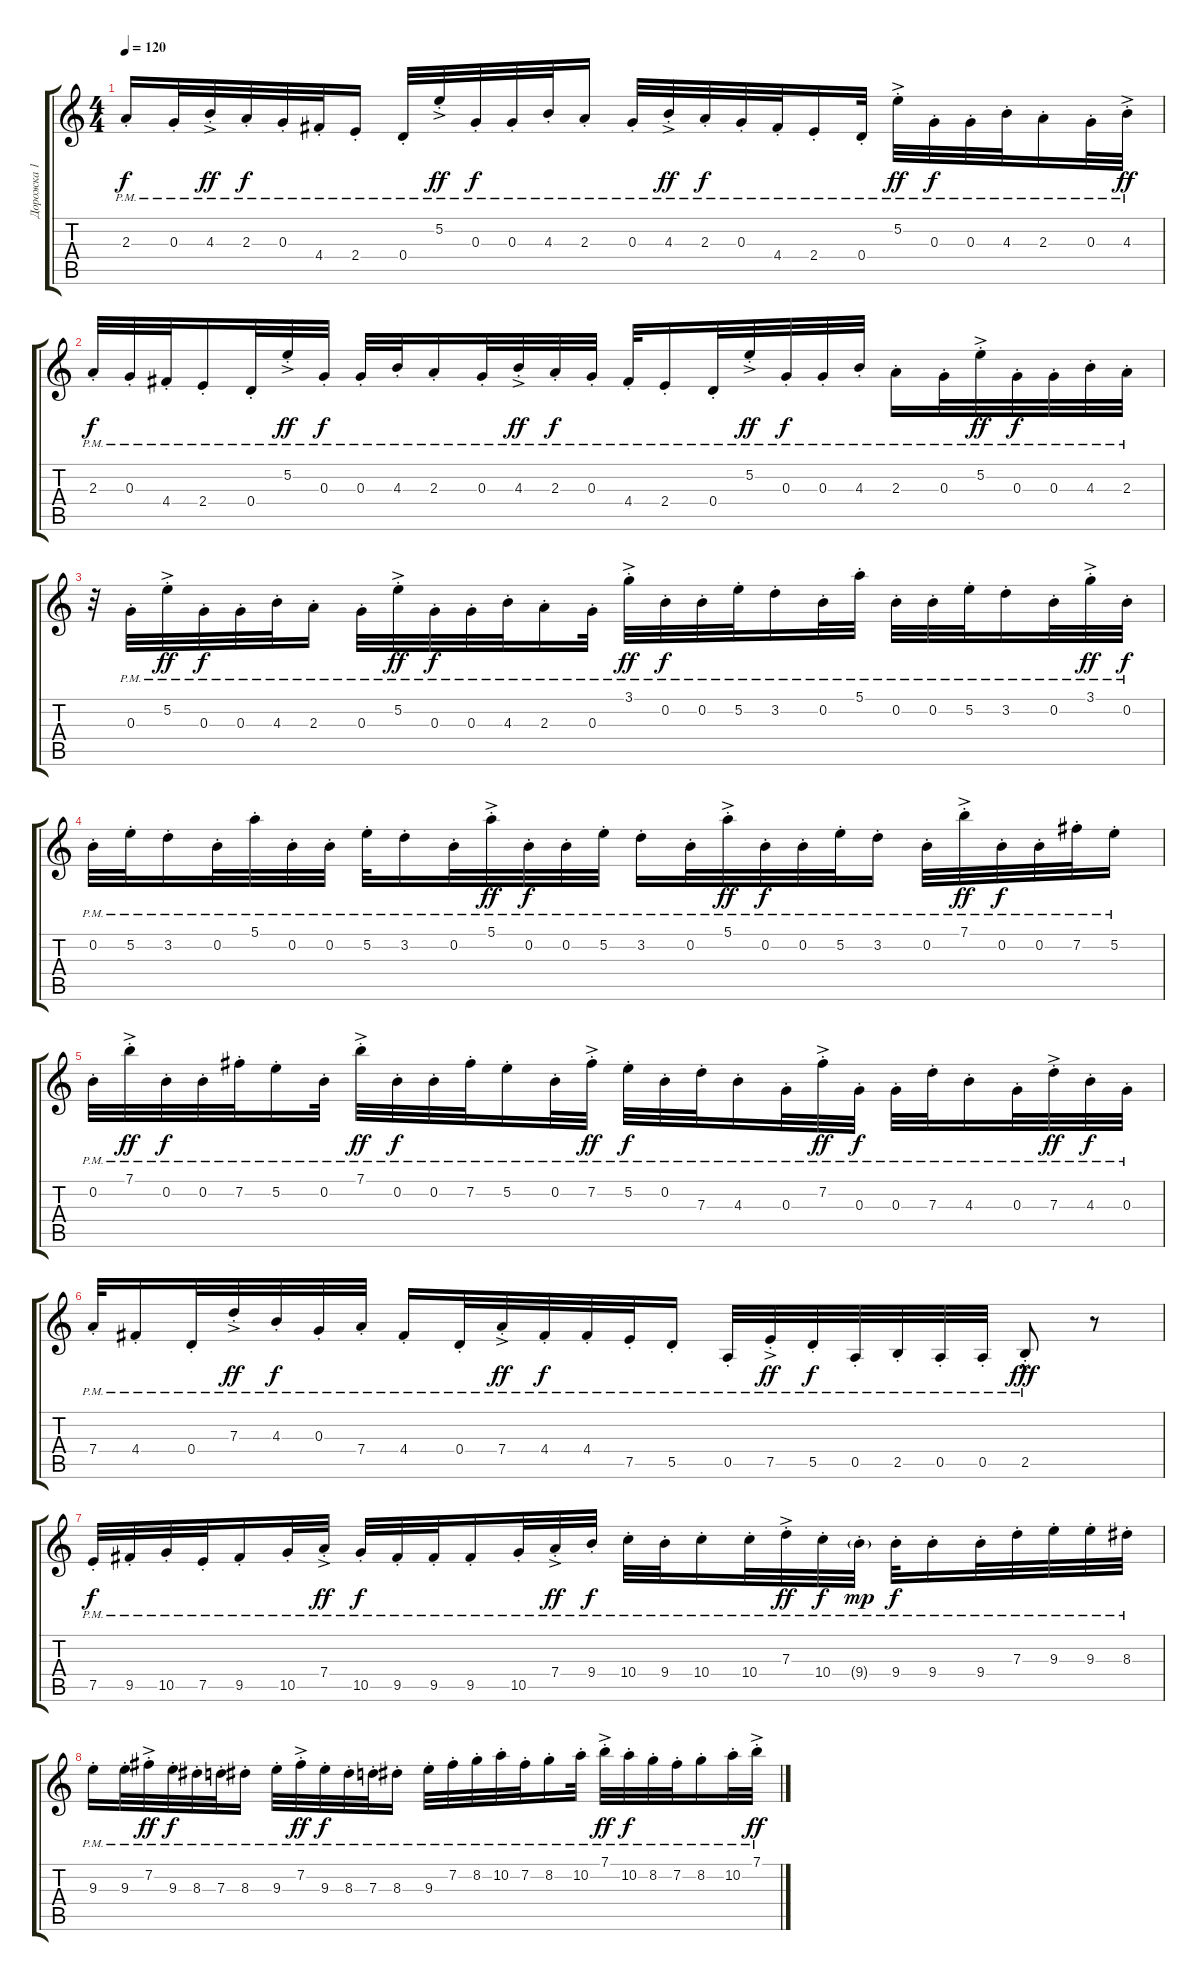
\track ("Дорожка 1" "Дорожка 1") {instrument acousticguitarsteel}
\staff {score tabs}
\tuning (E4 B3 G3 D3 A2 E2) {hide}
\ts (4 4)
\tempo 120
\clef g2
\ks c
2.3{pm st}.16{dy f} 0.3{pm st}.32 4.3{ac pm st}.32{dy ff} 2.3{pm st}.32{dy f} 0.3{pm st}.32 4.4{pm st}.32 2.4{pm st}.16 0.4{pm st}.32 5.2{ac pm st}.32{dy ff} 0.3{pm st}.32{dy f} 0.3{pm st}.32 4.3{pm st}.32 2.3{pm st}.16 0.3{pm st}.32 4.3{ac pm st}.32{dy ff} 2.3{pm st}.32{dy f} 0.3{pm st}.32 4.4{pm st}.32 2.4{pm st}.16 0.4{pm st}.32 5.2{ac pm st}.32{dy ff} 0.3{pm st}.32{dy f} 0.3{pm st}.32 4.3{pm st}.32 2.3{pm st}.16 0.3{pm st}.32 4.3{ac pm st}.32{dy ff} |
2.3{pm st}.32{dy f} 0.3{pm st}.32 4.4{pm st}.32 2.4{pm st}.16 0.4{pm st}.32 5.2{ac pm st}.32{dy ff} 0.3{pm st}.32{dy f} 0.3{pm st}.32 4.3{pm st}.32 2.3{pm st}.16 0.3{pm st}.32 4.3{ac pm st}.32{dy ff} 2.3{pm st}.32{dy f} 0.3{pm st}.32 4.4{pm st}.32 2.4{pm st}.16 0.4{pm st}.32 5.2{ac pm st}.32{dy ff} 0.3{pm st}.32{dy f} 0.3{pm st}.32 4.3{pm st}.32 2.3{pm st}.16 0.3{pm st}.32 5.2{ac pm st}.32{dy ff} 0.3{pm st}.32{dy f} 0.3{pm st}.32 4.3{pm st}.32 2.3{pm st}.32 |
r.32 0.3{pm st}.32 5.2{ac pm st}.32{dy ff} 0.3{pm st}.32{dy f} 0.3{pm st}.32 4.3{pm st}.32 2.3{pm st}.16 0.3{pm st}.32 5.2{ac pm st}.32{dy ff} 0.3{pm st}.32{dy f} 0.3{pm st}.32 4.3{pm st}.32 2.3{pm st}.16 0.3{pm st}.32 3.1{ac pm st}.32{dy ff} 0.2{pm st}.32{dy f} 0.2{pm st}.32 5.2{pm st}.32 3.2{pm st}.16 0.2{pm st}.32 5.1{pm st}.32 0.2{pm st}.32 0.2{pm st}.32 5.2{pm st}.32 3.2{pm st}.16 0.2{pm st}.32 3.1{ac pm st}.32{dy ff} 0.2{pm st}.32{dy f} |
0.2{pm st}.32 5.2{pm st}.32 3.2{pm st}.16 0.2{pm st}.32 5.1{pm st}.32 0.2{pm st}.32 0.2{pm st}.32 5.2{pm st}.32 3.2{pm st}.16 0.2{pm st}.32 5.1{ac pm st}.32{dy ff} 0.2{pm st}.32{dy f} 0.2{pm st}.32 5.2{pm st}.32 3.2{pm st}.16 0.2{pm st}.32 5.1{ac pm st}.32{dy ff} 0.2{pm st}.32{dy f} 0.2{pm st}.32 5.2{pm st}.32 3.2{pm st}.16 0.2{pm st}.32 7.1{ac pm st}.32{dy ff} 0.2{pm st}.32{dy f} 0.2{pm st}.32 7.2{pm st}.32 5.2{pm st}.16 |
0.2{pm st}.32 7.1{ac pm st}.32{dy ff} 0.2{pm st}.32{dy f} 0.2{pm st}.32 7.2{pm st}.32 5.2{pm st}.16 0.2{pm st}.32 7.1{ac pm st}.32{dy ff} 0.2{pm st}.32{dy f} 0.2{pm st}.32 7.2{pm st}.32 5.2{pm st}.16 0.2{pm st}.32 7.2{ac pm st}.32{dy ff} 5.2{pm st}.32{dy f} 0.2{pm st}.32 7.3{pm st}.32 4.3{pm st}.16 0.3{pm st}.32 7.2{ac pm st}.32{dy ff} 0.3{pm st}.32{dy f} 0.3{pm st}.32 7.3{pm st}.32 4.3{pm st}.16 0.3{pm st}.32 7.3{ac pm st}.32{dy ff} 4.3{pm st}.32{dy f} 0.3{pm st}.32 |
7.4{pm st}.32 4.4{pm st}.16 0.4{pm st}.32 7.3{ac pm st}.32{dy ff} 4.3{pm st}.32{dy f} 0.3{pm st}.32 7.4{pm st}.32 4.4{pm st}.16 0.4{pm st}.32 7.4{ac pm st}.32{dy ff} 4.4{pm st}.32{dy f} 4.4{pm st}.32 7.5{pm st}.32 5.5{pm st}.16 0.5{pm st}.32 7.5{ac pm st}.32{dy ff} 5.5{pm st}.32{dy f} 0.5{pm st}.32 2.5{pm st}.32 0.5{pm st}.32 0.5{pm st}.32 2.5{hac pm st}.8{dy fff} r.8 |
7.5{pm st}.32{dy f} 9.5{pm st}.32 10.5{pm st}.32 7.5{pm st}.32 9.5{pm st}.16 10.5{pm st}.32 7.4{ac pm st}.32{dy ff} 10.5{pm st}.32{dy f} 9.5{pm st}.32 9.5{pm st}.32 9.5{pm st}.16 10.5{pm st}.32 7.4{ac pm st}.32{dy ff} 9.4{pm st}.32{dy f} 10.4{pm st}.32 9.4{pm st}.32 10.4{pm st}.16 10.4{pm st}.32 7.3{ac pm st}.32{dy ff} 10.4{pm st}.32{dy f} 9.4{g pm st}.32{dy mp} 9.4{pm st}.32{dy f} 9.4{pm st}.16 9.4{pm st}.32 7.3{pm st}.32 9.3{pm st}.32 9.3{pm st}.32 8.3{pm st}.32 |
9.3{pm st}.16 9.3{pm st}.32 7.2{ac pm st}.32{dy ff} 9.3{pm st}.32{dy f} 8.3{pm st}.32 7.3{pm st}.32 8.3{pm st}.16 9.3{pm st}.32 7.2{ac pm st}.32{dy ff} 9.3{pm st}.32{dy f} 8.3{pm st}.32 7.3{pm st}.32 8.3{pm st}.16 9.3{pm st}.32 7.2{pm st}.32 8.2{pm st}.32 10.2{pm st}.32 7.2{pm st}.32 8.2{pm st}.16 10.2{pm st}.32 7.1{ac pm st}.32{dy ff} 10.2{pm st}.32{dy f} 8.2{pm st}.32 7.2{pm st}.32 8.2{pm st}.16 10.2{pm st}.32 7.1{ac pm st}.32{dy ff}
